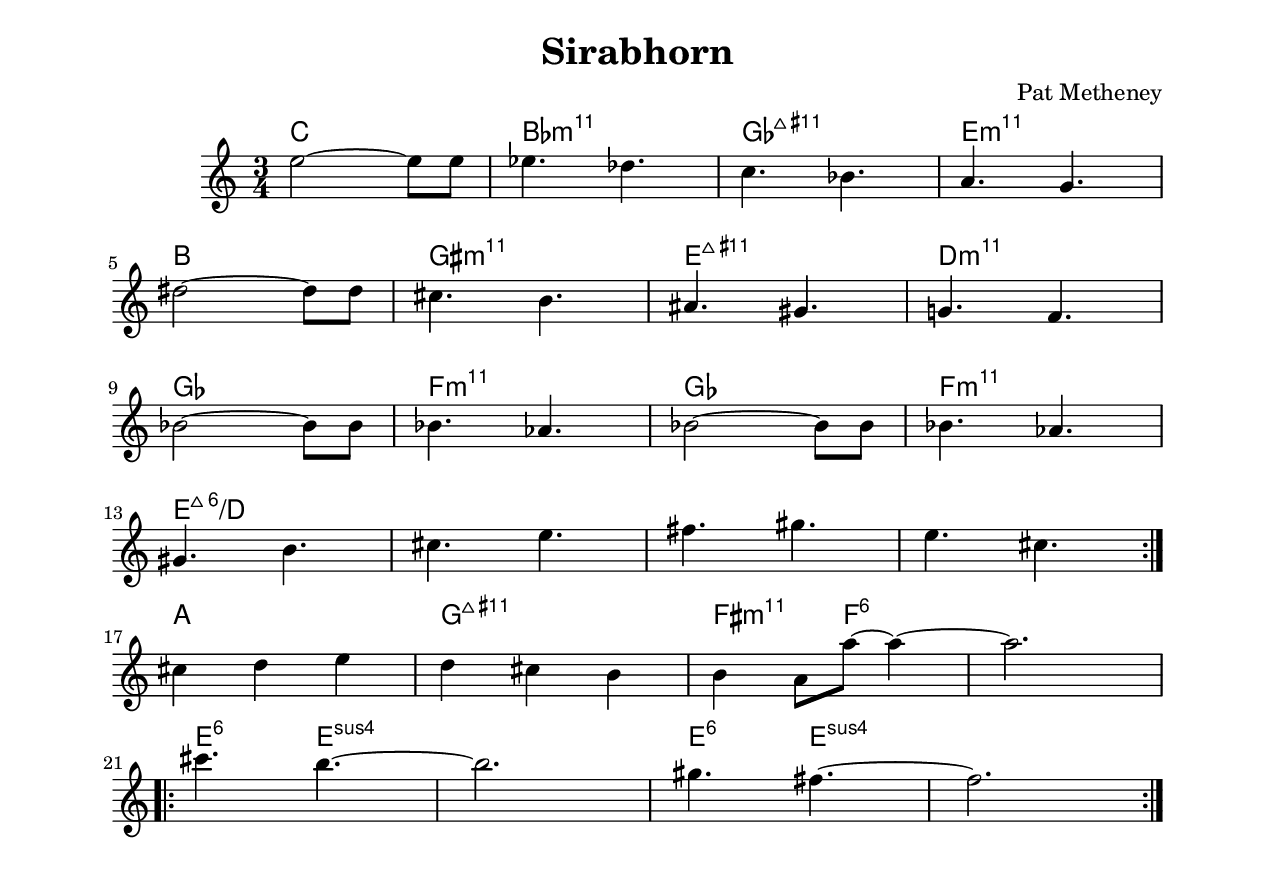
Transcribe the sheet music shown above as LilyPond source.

\version "2.23.82"

\include "settings.ily"
\include "style.ily"

\header {
  title = "Sirabhorn"
  composer = "Pat Metheney"
}

melody = \relative c'' {
  \repeat volta 2 {
    e2~ e8 e |
    ef4. df |
    c bf |
    a g |

    ds'2~ ds8 ds  |
    cs4. b
    as gs |
    g! f |

    \repeat unfold 2 {
      bf2~ bf8 bf |
      bf4. af |
    }

    gs4. b |
    cs e |
    fs gs |
    e cs |
  }

  cs4 d e |
  d cs b |
  b a8 a'~ a4~ |
  a2. |

  \repeat volta 2 {
    cs4. b~ |
    b2. |
    gs4. fs~ |
    fs2. |
  }
}

changes = \chords {
  \repeat volta 2 {
    c2. | bf:m11 | gf:maj11+ | e:m11 |
    b | gs:m11 | e:maj11+ | d:m11 |
    \repeat unfold 2 { gf | f:m11 | }
    e:maj6/d | s2. * 3 |
  }
  a2. | g:maj11+ | fs4.:m11 f:6 | s2. |
  \repeat volta 2 {
    \repeat unfold 2 { e4.:6 e:sus | s2. | }
  }
}

\layout {
  \context {
    \Score
    \consists #(set-bars-per-line '(4))
  }
}

\score {
  <<
    \changes
    {
      \time 3/4
      \melody
    }
  >>
}
